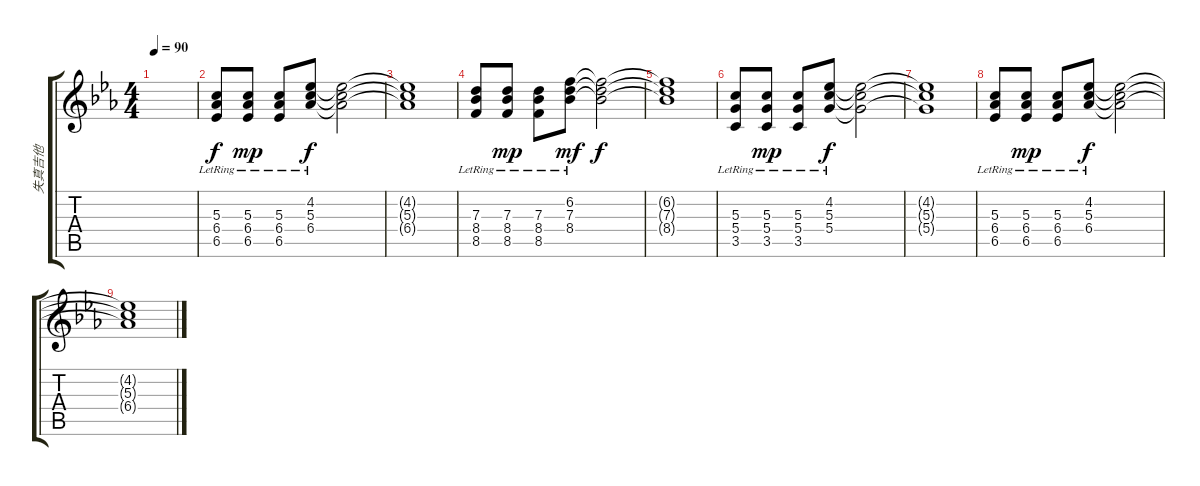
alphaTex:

\track ("失真吉他" "失真吉他") {instrument distortionguitar}
\staff {score tabs}
\tuning (E4 B3 G3 D3 A2 E2) {hide}
\ts (4 4)
\tempo 90
\clef g2
\ks eb
|
(5.3{lr} 6.4{lr} 6.5{lr}).8 (5.3{lr} 6.4{lr} 6.5{lr}).8{dy mp} (5.3{lr} 6.4{lr} 6.5{lr}).8 (4.2{lr} 5.3{lr} 6.4{lr}).8{dy f} (4.2{t} 5.3{t} 6.4{t}).2 |
(4.2{t} 5.3{t} 6.4{t}).1 |
(7.3{lr} 8.4{lr} 8.5{lr}).8 (7.3{lr} 8.4{lr} 8.5{lr}).8{dy mp} (7.3{lr} 8.4{lr} 8.5).8 (6.2{lr} 7.3{lr} 8.4{lr}).8{dy mf} (6.2{t} 7.3{t} 8.4{t}).2{dy f} |
(6.2{t} 7.3{t} 8.4{t}).1 |
(5.3{lr} 5.4{lr} 3.5{lr}).8 (5.3{lr} 5.4{lr} 3.5{lr}).8{dy mp} (5.3{lr} 5.4{lr} 3.5{lr}).8 (4.2{lr} 5.3{lr} 5.4{lr}).8{dy f} (4.2{t} 5.3{t} 5.4{t}).2 |
(4.2{t} 5.3{t} 5.4{t}).1 |
(5.3{lr} 6.4{lr} 6.5{lr}).8 (5.3{lr} 6.4{lr} 6.5{lr}).8{dy mp} (5.3{lr} 6.4{lr} 6.5{lr}).8 (4.2{lr} 5.3{lr} 6.4{lr}).8{dy f} (4.2{t} 5.3{t} 6.4{t}).2 |
(4.2{t} 5.3{t} 6.4{t}).1
